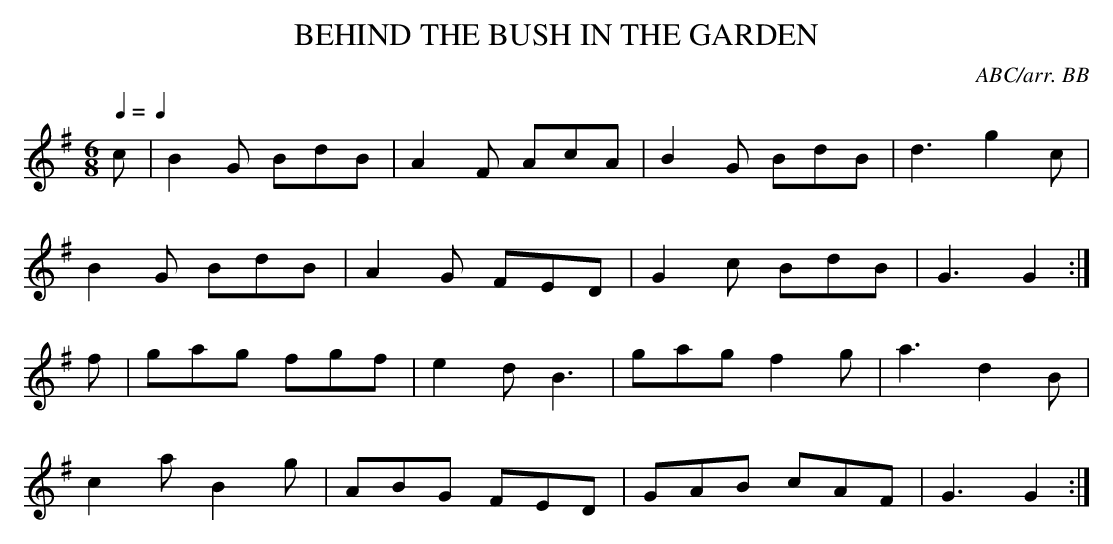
X:1
T:BEHIND THE BUSH IN THE GARDEN
C:ABC/arr. BB
one in O'Neill's 1850.
Q:1/4=1/4=160
M:6/8
K:G
c|B2G BdB|A2F AcA|B2G BdB|d3 g2c|
B2G BdB|A2G FED|G2c BdB|G3 G2 :|
f|gag fgf|e2d B3|gag f2g|a3 d2B|
c2a B2g|ABG FED|GAB cAF|G3 G2 :|
